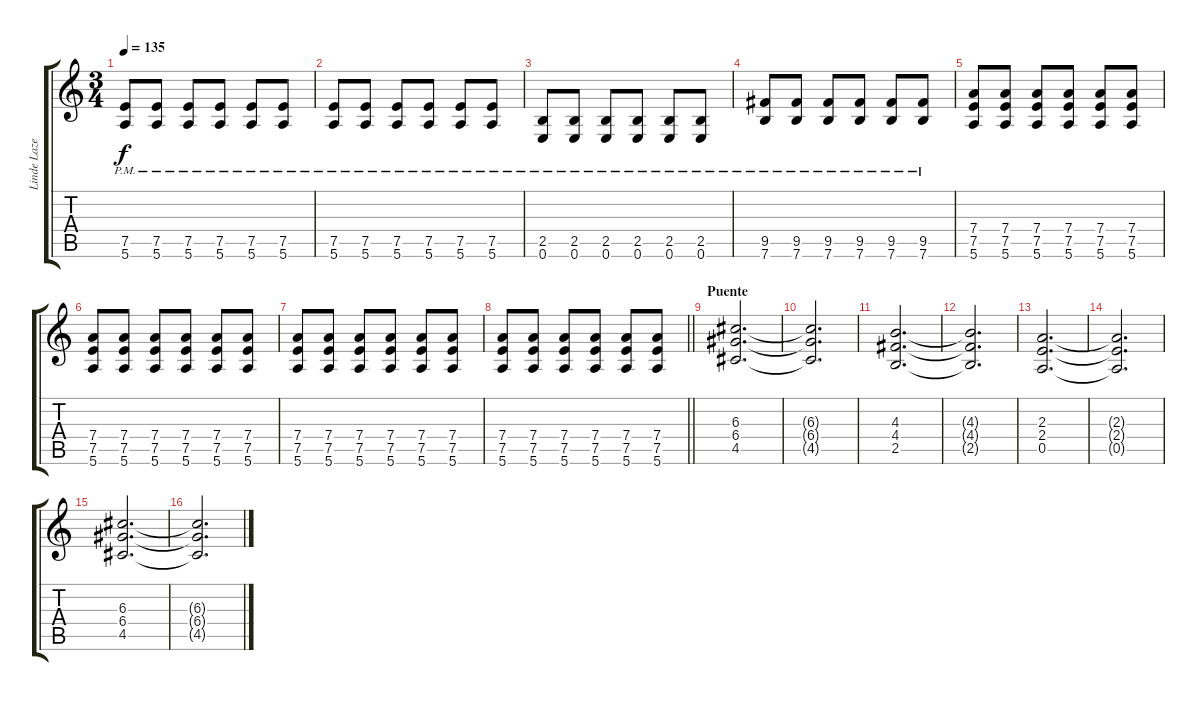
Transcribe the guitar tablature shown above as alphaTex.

\track ("Linde Lazer" "Linde Laze") {instrument distortionguitar}
\staff {score tabs}
\tuning (E4 B3 G3 D3 A2 E2) {hide}
\ts (3 4)
\tempo 135
\clef g2
\ks c
(7.5{pm} 5.6{pm}).8{dy f} (7.5{pm} 5.6{pm}).8 (7.5{pm} 5.6{pm}).8 (7.5{pm} 5.6{pm}).8 (7.5{pm} 5.6{pm}).8 (7.5{pm} 5.6{pm}).8 |
(7.5{pm} 5.6{pm}).8 (7.5{pm} 5.6{pm}).8 (7.5{pm} 5.6{pm}).8 (7.5{pm} 5.6{pm}).8 (7.5{pm} 5.6{pm}).8 (7.5{pm} 5.6{pm}).8 |
(2.5{pm} 0.6{pm}).8 (2.5{pm} 0.6{pm}).8 (2.5{pm} 0.6{pm}).8 (2.5{pm} 0.6{pm}).8 (2.5{pm} 0.6{pm}).8 (2.5{pm} 0.6{pm}).8 |
(9.5{pm} 7.6{pm}).8 (9.5{pm} 7.6{pm}).8 (9.5{pm} 7.6{pm}).8 (9.5{pm} 7.6{pm}).8 (9.5{pm} 7.6).8 (9.5{pm} 7.6{pm}).8 |
(7.4 7.5 5.6).8 (7.4 7.5 5.6).8 (7.4 7.5 5.6).8 (7.4 7.5 5.6).8 (7.4 7.5 5.6).8 (7.4 7.5 5.6).8 |
(7.4 7.5 5.6).8 (7.4 7.5 5.6).8 (7.4 7.5 5.6).8 (7.4 7.5 5.6).8 (7.4 7.5 5.6).8 (7.4 7.5 5.6).8 |
(7.4 7.5 5.6).8 (7.4 7.5 5.6).8 (7.4 7.5 5.6).8 (7.4 7.5 5.6).8 (7.4 7.5 5.6).8 (7.4 7.5 5.6).8 |
\barLineRight lightlight
(7.4 7.5 5.6).8 (7.4 7.5 5.6).8 (7.4 7.5 5.6).8 (7.4 7.5 5.6).8 (7.4 7.5 5.6).8 (7.4 7.5 5.6).8 |
\section ("" "Puente")
(6.3 6.4 4.5).2{d} |
(6.3{t} 6.4{t} 4.5{t}).2{d} |
(4.3 4.4 2.5).2{d} |
(4.3{t} 4.4{t} 2.5{t}).2{d} |
(2.3 2.4 0.5).2{d} |
(2.3{t} 2.4{t} 0.5{t}).2{d} |
(6.3 6.4 4.5).2{d} |
(6.3{t} 6.4{t} 4.5{t}).2{d}
